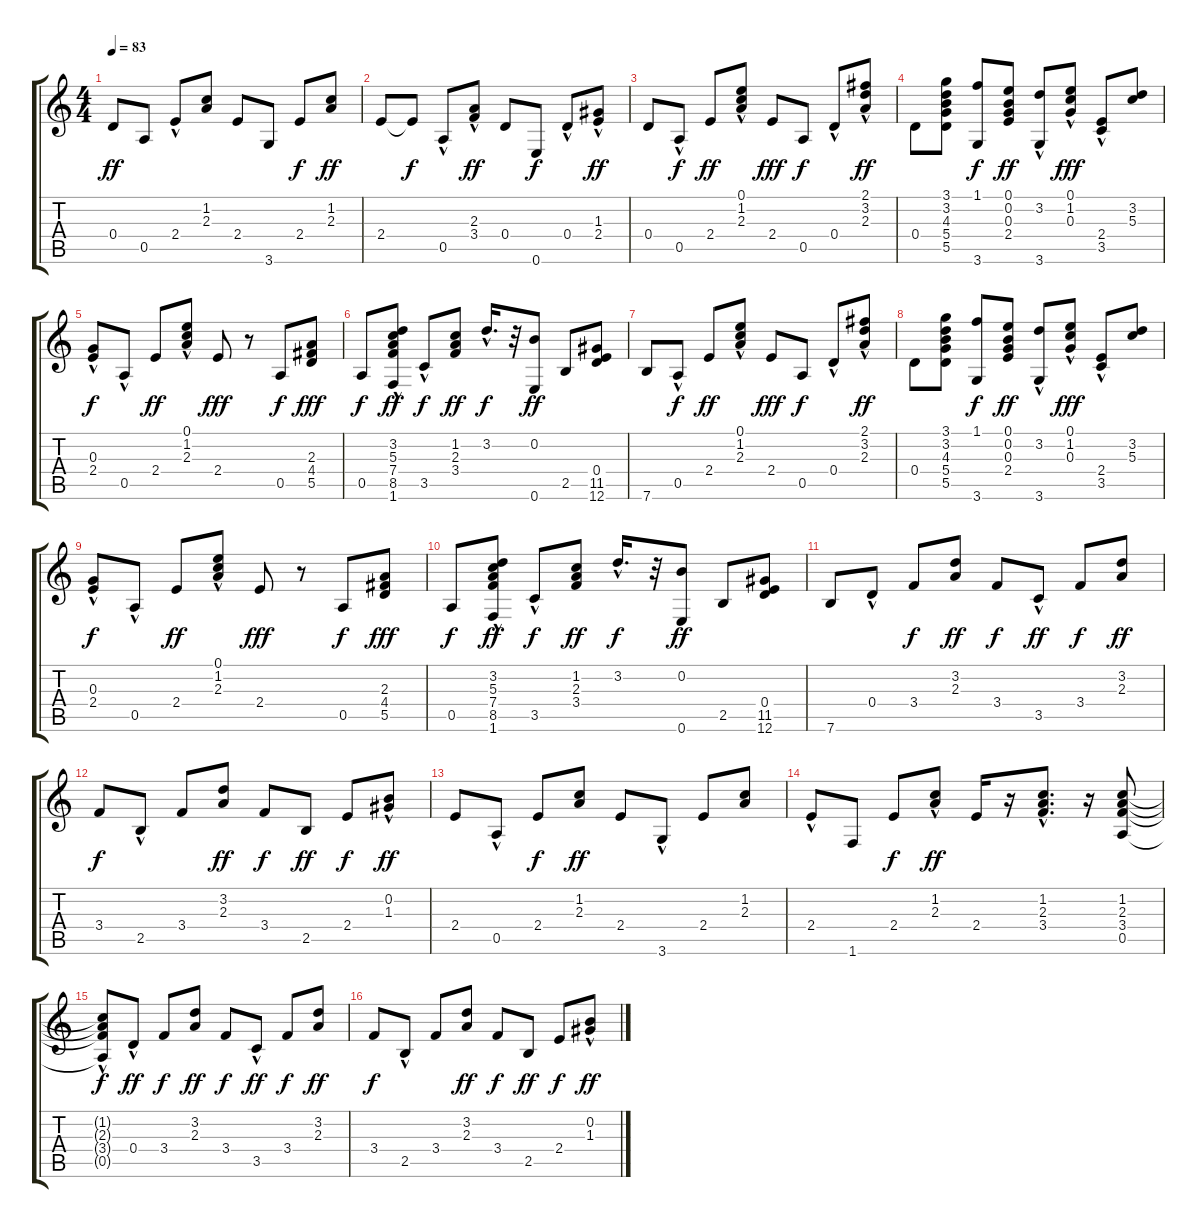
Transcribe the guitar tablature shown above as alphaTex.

\track "" {instrument acousticguitarsteel}
\staff {score tabs}
\tuning (E4 B3 G3 D3 A2 E2) {hide}
\ts (4 4)
\tempo 83
\clef g2
\ks c
0.4.8{dy ff} 0.5.8 2.4{hac}.8 (1.2 2.3).8 2.4.8 3.6.8 2.4.8{dy f} (1.2 2.3).8{dy ff} |
2.4.8 2.4{t}.8{dy f} 0.5{hac}.8 (2.3{hac} 3.4).8{dy ff} 0.4.8 0.6.8{dy f} 0.4{hac}.8 (1.3{hac} 2.4).8{dy ff} |
0.4.8 0.5{hac}.8{dy f} 2.4.8{dy ff} (0.1{hac} 1.2 2.3{hac}).8 2.4.8{dy fff} 0.5.8{dy f} 0.4{hac}.8 (2.1{hac} 3.2{hac} 2.3).8{dy ff} |
0.4.8 (3.1 3.2 4.3 5.4 5.5).8 (1.1 3.6).8{dy f} (0.1 0.2 0.3 2.4).8{dy ff} (3.2 3.6{hac}).8 (0.1 1.2 0.3{hac}).8{dy fff} (2.4{hac} 3.5).8 (3.2 5.3).8 |
(0.3 2.4{hac}).8{dy f} 0.5{hac}.8 2.4.8{dy ff} (0.1{hac} 1.2 2.3{hac}).8 2.4.8{dy fff} r.8 0.5.8{dy f} (2.3 4.4 5.5).8{dy fff} |
0.5.8{dy f} (3.2 5.3 7.4 8.5 1.6{hac}).8{dy ff} 3.5{hac}.8{dy f} (1.2 2.3 3.4).8{dy ff} 3.2{hac}.16{d dy f} r.32 (0.2 0.6).8{dy ff} 2.5.8 (0.4 11.5 12.6).8 |
7.6.8 0.5{hac}.8{dy f} 2.4.8{dy ff} (0.1{hac} 1.2 2.3{hac}).8 2.4.8{dy fff} 0.5.8{dy f} 0.4{hac}.8 (2.1{hac} 3.2{hac} 2.3).8{dy ff} |
0.4.8 (3.1 3.2 4.3 5.4 5.5).8 (1.1 3.6).8{dy f} (0.1 0.2 0.3 2.4).8{dy ff} (3.2 3.6{hac}).8 (0.1 1.2 0.3{hac}).8{dy fff} (2.4{hac} 3.5).8 (3.2 5.3).8 |
(0.3 2.4{hac}).8{dy f} 0.5{hac}.8 2.4.8{dy ff} (0.1{hac} 1.2 2.3{hac}).8 2.4.8{dy fff} r.8 0.5.8{dy f} (2.3 4.4 5.5).8{dy fff} |
0.5.8{dy f} (3.2 5.3 7.4 8.5 1.6{hac}).8{dy ff} 3.5{hac}.8{dy f} (1.2 2.3 3.4).8{dy ff} 3.2{hac}.16{d dy f} r.32 (0.2 0.6).8{dy ff} 2.5.8 (0.4 11.5 12.6).8 |
7.6.8 0.4{hac}.8 3.4.8{dy f} (3.2 2.3).8{dy ff} 3.4.8{dy f} 3.5{hac}.8{dy ff} 3.4.8{dy f} (3.2 2.3).8{dy ff} |
3.4.8{dy f} 2.5{hac}.8 3.4.8 (3.2 2.3).8{dy ff} 3.4.8{dy f} 2.5.8{dy ff} 2.4.8{dy f} (0.2 1.3{hac}).8{dy ff} |
2.4.8 0.5{hac}.8 2.4.8{dy f} (1.2 2.3).8{dy ff} 2.4.8 3.6{hac}.8 2.4.8 (1.2 2.3).8 |
2.4{hac}.8 1.6.8 2.4.8{dy f} (1.2 2.3{hac}).8{dy ff} 2.4.16 r.16 (1.2{hac} 2.3{hac} 3.4{hac}).8{d} r.16 (1.2 2.3 3.4 0.5).8 |
(1.2{hac t} 2.3{hac t} 3.4{t} 0.5{hac t}).8{dy f} 0.4{hac}.8{dy ff} 3.4.8{dy f} (3.2 2.3).8{dy ff} 3.4.8{dy f} 3.5{hac}.8{dy ff} 3.4.8{dy f} (3.2 2.3).8{dy ff} |
3.4.8{dy f} 2.5{hac}.8 3.4.8 (3.2 2.3).8{dy ff} 3.4.8{dy f} 2.5.8{dy ff} 2.4.8{dy f} (0.2 1.3{hac}).8{dy ff}
